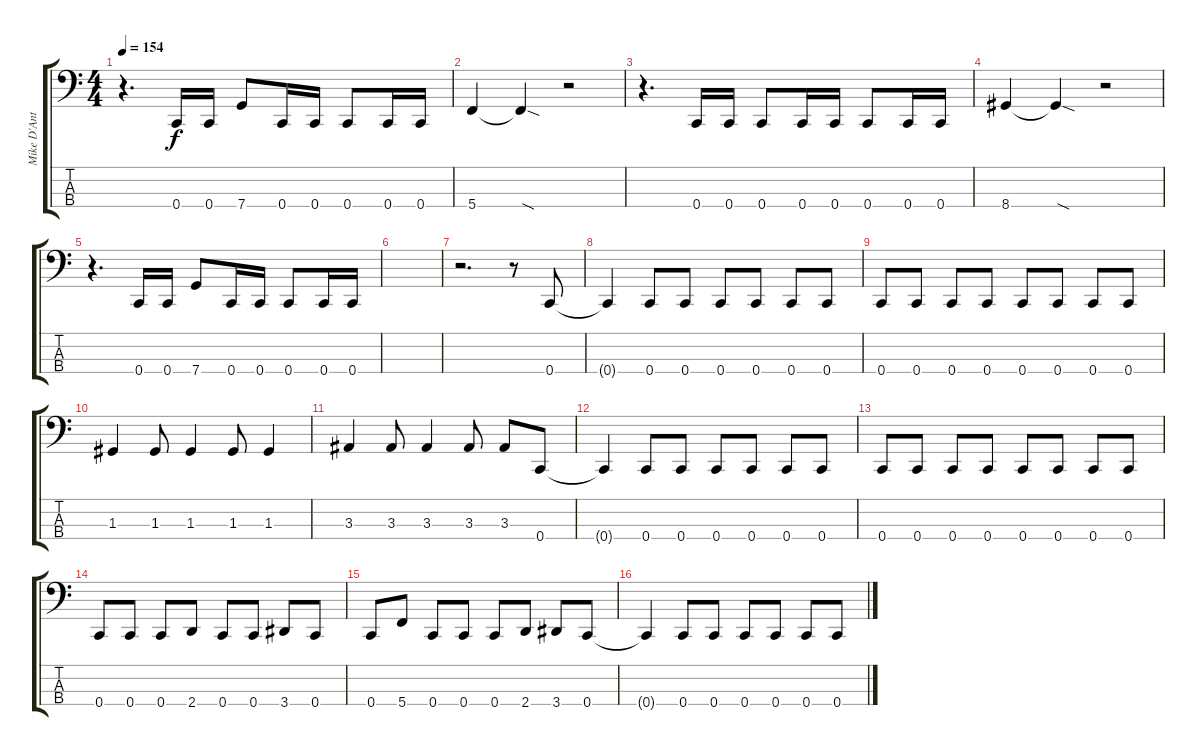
\track ("Mike D'Antonio" "Mike D'Ant") {instrument electricbasspick}
\staff {score tabs}
\tuning (F2 C2 G1 C1) {hide}
\ts (4 4)
\tempo 154
\clef f4
\ks c
r.4{d dy f} 0.4.16 0.4.16 7.4.8 0.4.16 0.4.16 0.4.8 0.4.16 0.4.16 |
5.4.4 5.4{sod t}.4 r.2 |
r.4{d} 0.4.16 0.4.16 0.4.8 0.4.16 0.4.16 0.4.8 0.4.16 0.4.16 |
8.4.4 8.4{sod t}.4 r.2 |
r.4{d} 0.4.16 0.4.16 7.4.8 0.4.16 0.4.16 0.4.8 0.4.16 0.4.16 |
|
r.2{d} r.8 0.4.8 |
0.4{t}.4 0.4.8 0.4.8 0.4.8 0.4.8 0.4.8 0.4.8 |
0.4.8 0.4.8 0.4.8 0.4.8 0.4.8 0.4.8 0.4.8 0.4.8 |
1.3.4 1.3.8 1.3.4 1.3.8 1.3.4 |
3.3.4 3.3.8 3.3.4 3.3.8 3.3.8 0.4.8 |
0.4{t}.4 0.4.8 0.4.8 0.4.8 0.4.8 0.4.8 0.4.8 |
0.4.8 0.4.8 0.4.8 0.4.8 0.4.8 0.4.8 0.4.8 0.4.8 |
0.4.8 0.4.8 0.4.8 2.4.8 0.4.8 0.4.8 3.4.8 0.4.8 |
0.4.8 5.4.8 0.4.8 0.4.8 0.4.8 2.4.8 3.4.8 0.4.8 |
0.4{t}.4 0.4.8 0.4.8 0.4.8 0.4.8 0.4.8 0.4.8
